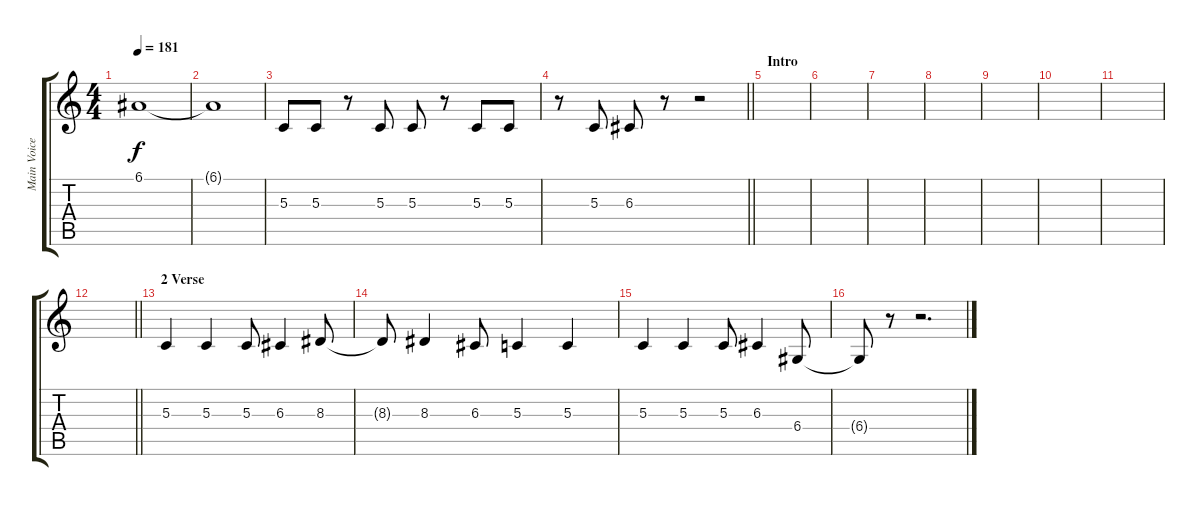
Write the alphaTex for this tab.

\track ("Main Voice" "Main Voice") {instrument lead2sawtooth}
\staff {score tabs}
\tuning (E4 B3 G3 D3 A2 E2) {hide}
\ts (4 4)
\tempo 181
\clef g2
\ks c
6.1{t}.1{dy f} |
6.1{t}.1 |
5.3.8{instrument lead6voice} 5.3.8 r.8 5.3.8 5.3.8 r.8 5.3.8 5.3.8 |
\barLineRight lightlight
r.8 5.3.8 6.3.8 r.8 r.2 |
\section ("" "Intro")
|
|
|
|
|
|
|
\barLineRight lightlight
|
\section ("" "2 Verse")
5.3.4 5.3.4 5.3.8 6.3.4 8.3.8 |
8.3{t}.8 8.3.4 6.3.8 5.3.4 5.3.4 |
5.3.4 5.3.4 5.3.8 6.3.4 6.4.8 |
6.4{t}.8 r.8 r.2{d}
